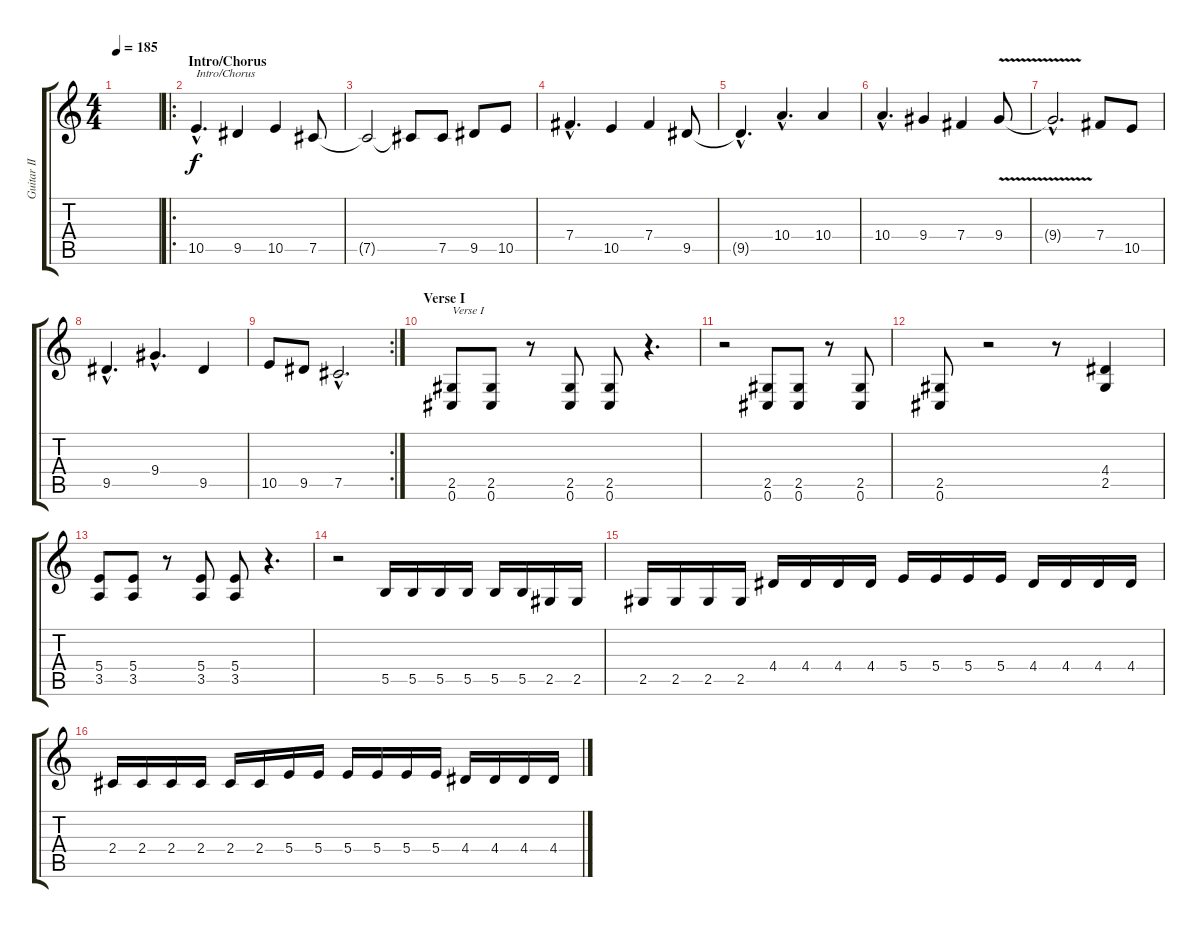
\track ("Guitar II [Henriksson]" "Guitar II ") {instrument overdrivenguitar}
\staff {score tabs}
\tuning (Db4 Ab3 E3 B2 Gb2 Db2) {hide}
\ts (4 4)
\tempo 185
\clef g2
\ks c
|
\ro
\section ("" "Intro/Chorus")
10.5{hac}.4{d txt "Intro/Chorus"} 9.5.4 10.5.4 7.5.8 |
7.5{t}.2 7.5{t}.8 7.5.8 9.5.8 10.5.8 |
7.4{hac}.4{d} 10.5.4 7.4.4 9.5.8 |
9.5{hac t}.4{d} 10.4{hac}.4{d} 10.4.4 |
10.4{hac}.4{d} 9.4.4 7.4.4 9.4{v}.8 |
9.4{hac t}.2{d} 7.4.8 10.5.8 |
9.5{hac}.4{d} 9.4{hac}.4{d} 9.5.4 |
\rc 2
10.5.8 9.5.8 7.5{hac}.2{d} |
\section ("" "Verse I")
(2.5 0.6).8{txt "Verse I"} (2.5 0.6).8 r.8 (2.5 0.6).8 (2.5 0.6).8 r.4{d} |
r.2 (2.5 0.6).8 (2.5 0.6).8 r.8 (2.5 0.6).8 |
(2.5 0.6).8 r.2 r.8 (4.4 2.5).4 |
(5.4 3.5).8 (5.4 3.5).8 r.8 (5.4 3.5).8 (5.4 3.5).8 r.4{d} |
r.2 5.5.16 5.5.16 5.5.16 5.5.16 5.5.16 5.5.16 2.5.16 2.5.16 |
2.5.16 2.5.16 2.5.16 2.5.16 4.4.16 4.4.16 4.4.16 4.4.16 5.4.16 5.4.16 5.4.16 5.4.16 4.4.16 4.4.16 4.4.16 4.4.16 |
2.4.16 2.4.16 2.4.16 2.4.16 2.4.16 2.4.16 5.4.16 5.4.16 5.4.16 5.4.16 5.4.16 5.4.16 4.4.16 4.4.16 4.4.16 4.4.16
